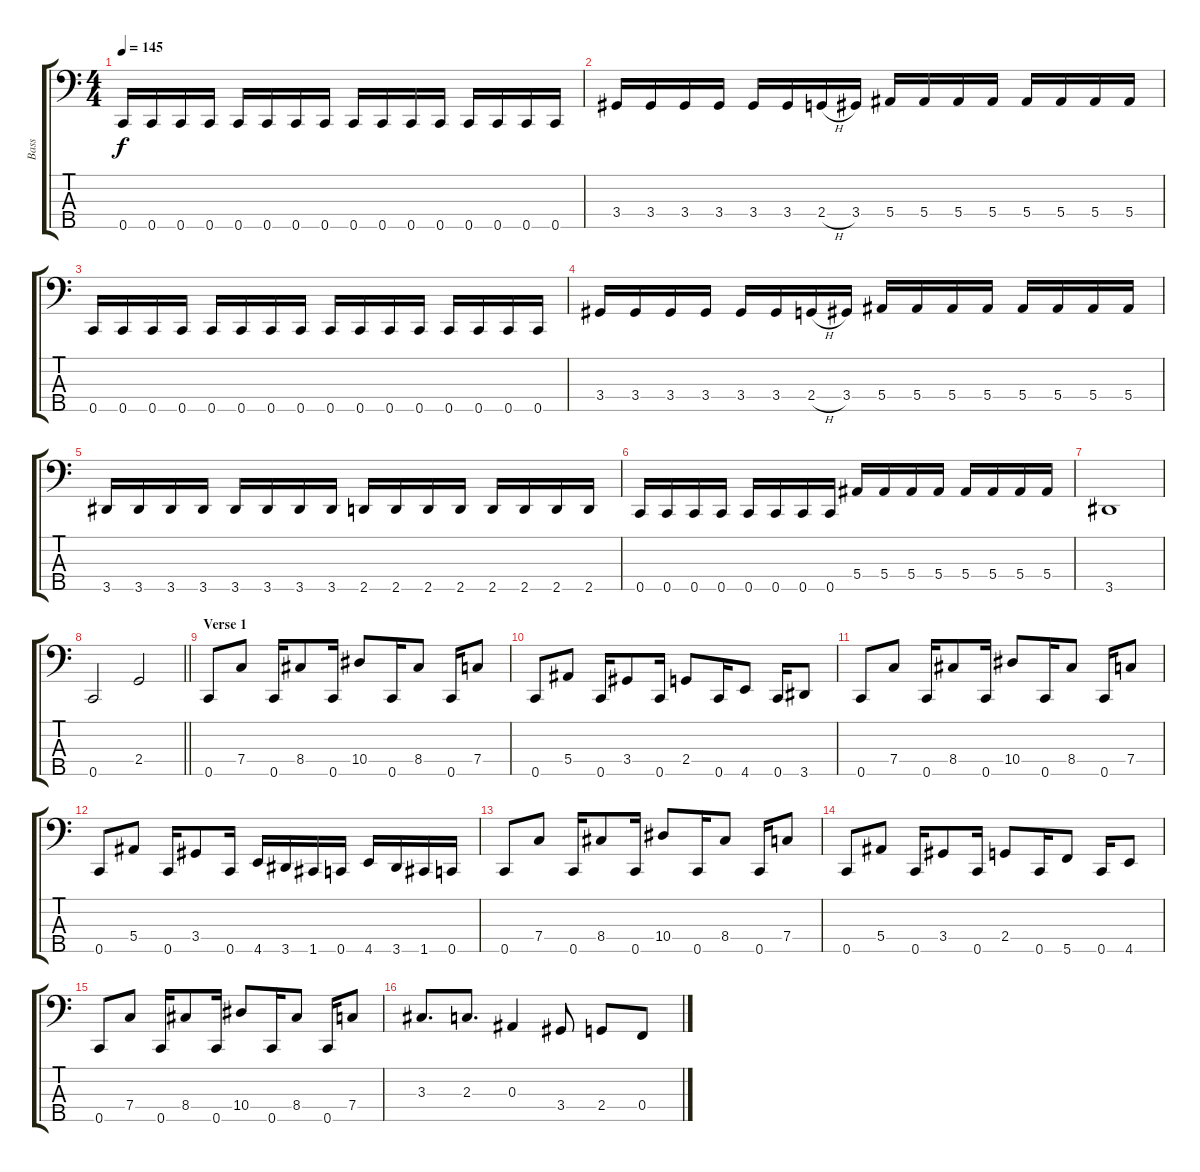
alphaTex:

\track ("Bass" "Bass") {instrument electricbasspick}
\staff {score tabs}
\tuning (Ab2 Eb2 Bb1 F1 C1) {hide}
\ts (4 4)
\tempo 145
\clef f4
\ks c
0.5.16{dy f} 0.5.16 0.5.16 0.5.16 0.5.16 0.5.16 0.5.16 0.5.16 0.5.16 0.5.16 0.5.16 0.5.16 0.5.16 0.5.16 0.5.16 0.5.16 |
3.4.16 3.4.16 3.4.16 3.4.16 3.4.16 3.4.16 2.4{h}.16 3.4.16 5.4.16 5.4.16 5.4.16 5.4.16 5.4.16 5.4.16 5.4.16 5.4.16 |
0.5.16 0.5.16 0.5.16 0.5.16 0.5.16 0.5.16 0.5.16 0.5.16 0.5.16 0.5.16 0.5.16 0.5.16 0.5.16 0.5.16 0.5.16 0.5.16 |
3.4.16 3.4.16 3.4.16 3.4.16 3.4.16 3.4.16 2.4{h}.16 3.4.16 5.4.16 5.4.16 5.4.16 5.4.16 5.4.16 5.4.16 5.4.16 5.4.16 |
3.5.16 3.5.16 3.5.16 3.5.16 3.5.16 3.5.16 3.5.16 3.5.16 2.5.16 2.5.16 2.5.16 2.5.16 2.5.16 2.5.16 2.5.16 2.5.16 |
0.5.16 0.5.16 0.5.16 0.5.16 0.5.16 0.5.16 0.5.16 0.5.16 5.4.16 5.4.16 5.4.16 5.4.16 5.4.16 5.4.16 5.4.16 5.4.16 |
3.5.1 |
\barLineRight lightlight
0.5.2 2.4.2 |
\section ("" "Verse 1")
0.5.8 7.4.8 0.5.16 8.4.8 0.5.16 10.4.8 0.5.16 8.4.8 0.5.16 7.4.8 |
0.5.8 5.4.8 0.5.16 3.4.8 0.5.16 2.4.8 0.5.16 4.5.8 0.5.16 3.5.8 |
0.5.8 7.4.8 0.5.16 8.4.8 0.5.16 10.4.8 0.5.16 8.4.8 0.5.16 7.4.8 |
0.5.8 5.4.8 0.5.16 3.4.8 0.5.16 4.5.16 3.5.16 1.5.16 0.5.16 4.5.16 3.5.16 1.5.16 0.5.16 |
0.5.8 7.4.8 0.5.16 8.4.8 0.5.16 10.4.8 0.5.16 8.4.8 0.5.16 7.4.8 |
0.5.8 5.4.8 0.5.16 3.4.8 0.5.16 2.4.8 0.5.16 5.5.8 0.5.16 4.5.8 |
0.5.8 7.4.8 0.5.16 8.4.8 0.5.16 10.4.8 0.5.16 8.4.8 0.5.16 7.4.8 |
3.3.8{d} 2.3.8{d} 0.3.4 3.4.8 2.4.8 0.4.8
